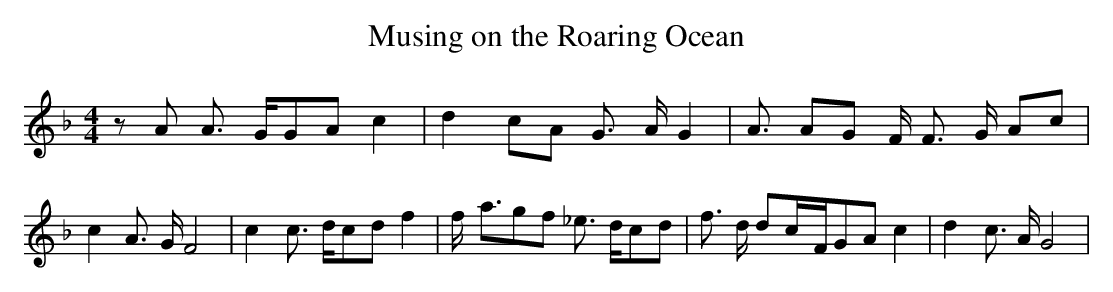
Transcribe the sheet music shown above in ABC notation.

X:1
T:Musing on the Roaring Ocean
M:4/4
L:1/8
K:F
 z A A3/2 G/2G-A c2| d2c-A G3/2 A/2 G2| A3/2 AG F/2 F3/2 G/2 Ac| c2 A3/2 G/2 F4|\
 c2 c3/2 d/2c-d f2| f/2- a3/2g-f _e3/2 d/2c-d| f3/2 d/2 d-c/2-F/2G-A c2|\
 d2 c3/2 A/2 G4|
